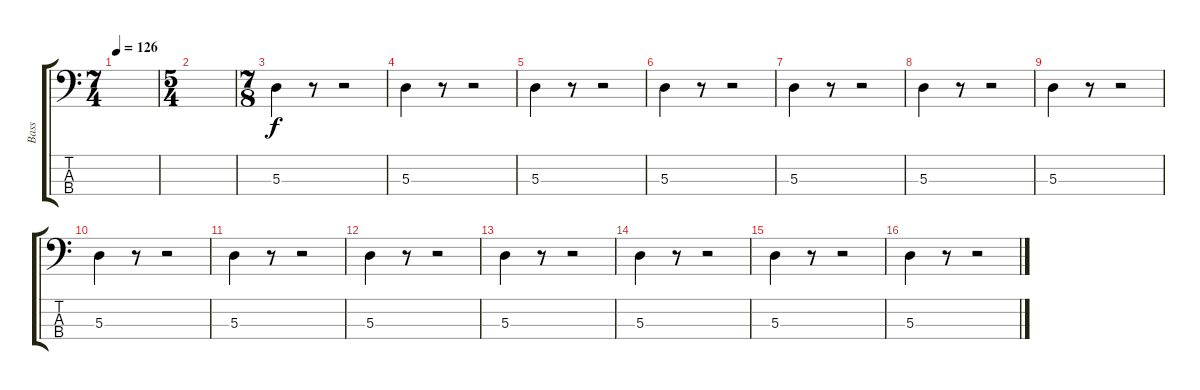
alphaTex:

\track ("Bass" "Bass") {instrument electricbassfinger}
\staff {score tabs}
\tuning (G2 D2 A1 E1) {hide}
\ts (7 4)
\tempo 126
\clef f4
\ks c
|
\ts (5 4)
|
\ts (7 8)
5.3.4{volume 12 instrument electricbassfinger} r.8 r.2 |
5.3.4 r.8 r.2 |
5.3.4 r.8 r.2 |
5.3.4 r.8 r.2 |
5.3.4 r.8 r.2 |
5.3.4 r.8 r.2 |
5.3.4 r.8 r.2 |
5.3.4 r.8 r.2 |
5.3.4{volume 12 instrument electricbassfinger} r.8 r.2 |
5.3.4 r.8 r.2 |
5.3.4 r.8 r.2 |
5.3.4 r.8 r.2 |
5.3.4 r.8 r.2 |
5.3.4 r.8 r.2
